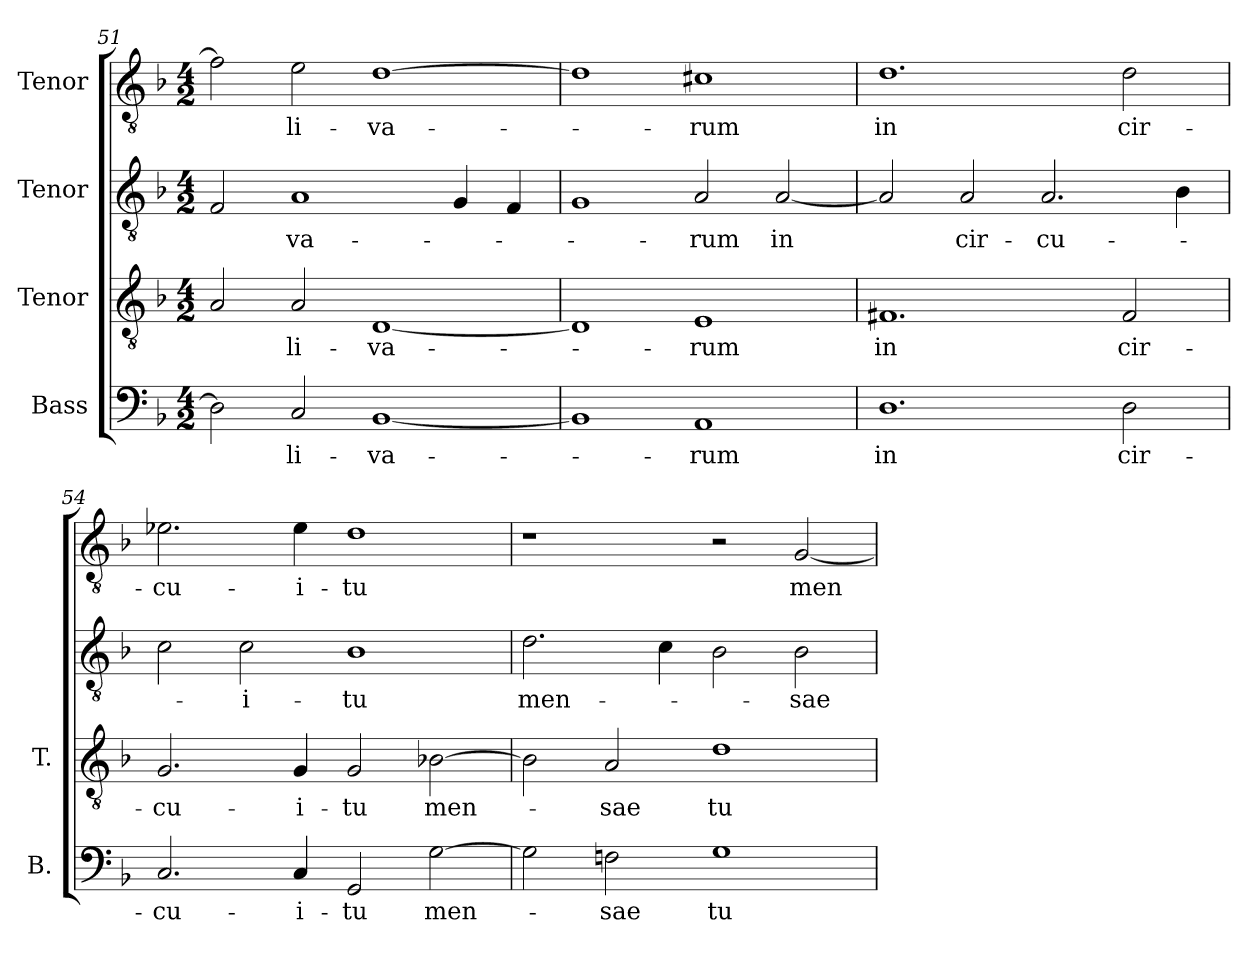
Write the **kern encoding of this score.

**kern	**text	**kern	**text	**kern	**text	**kern	**text
*part4	*part4	*part3	*part3	*part2	*part2	*part1	*part1
*staff4	*staff4	*staff3	*staff3	*staff2	*staff2	*staff1	*staff1
*I"Bass	*	*I"Tenor	*	*I"Tenor	*	*I"Tenor	*
*I'B.	*	*I'T.	*	*	*	*	*
!!LO:LB:g=z
*clefF4	*	*clefGv2	*	*clefGv2	*	*clefGv2	*
*	*	*ITrd7c12	*	*ITrd7c12	*	*ITrd7c12	*
*k[b-]	*	*k[b-]	*	*k[b-]	*	*k[b-]	*
*F:	*	*F:	*	*F:	*	*F:	*
*M4/2	*	*M4/2	*	*M4/2	*	*M4/2	*
=51	=51	=51	=51	=51	=51	=51	=51
2Di\]	.	2AAi/	.	2FFi/	.	2Fi\]	.
!	!LO:LY:b:color=#000000	!	!	!	!	!	!
!	!	!	!LO:LY:b:color=#000000	!	!	!	!
!	!	!	!	!	!LO:LY:b:color=#000000	!	!
!	!	!	!	!	!	!	!LO:LY:b:color=#000000
2Ci/	-li-	2AAi/	-li-	1AAi	-va-	2Ei\	-li-
!	!LO:LY:b:color=#000000	!	!	!	!	!	!
!	!	!	!LO:LY:b:color=#000000	!	!	!	!
!	!	!	!	!	!	!	!LO:LY:b:color=#000000
[1BB-i	-va-	[1DDi	-va-	.	.	[1Di	-va-
.	.	.	.	4GGi/	.	.	.
.	.	.	.	4FFi/	.	.	.
=52	=52	=52	=52	=52	=52	=52	=52
1BB-i]	.	1DDi]	.	1GGi	.	1Di]	.
!	!LO:LY:b:color=#000000	!	!	!	!	!	!
!	!	!	!LO:LY:b:color=#000000	!	!	!	!
!	!	!	!	!	!LO:LY:b:color=#000000	!	!
!	!	!	!	!	!	!	!LO:LY:b:color=#000000
1AAi	-rum	1EEi	-rum	2AAi/	-rum	1C#Xi	-rum
!	!	!	!	!	!LO:LY:b:color=#000000	!	!
.	.	.	.	[2AAi/	in	.	.
=53	=53	=53	=53	=53	=53	=53	=53
!	!LO:LY:b:color=#000000	!	!	!	!	!	!
!	!	!	!LO:LY:b:color=#000000	!	!	!	!
!	!	!	!	!	!	!	!LO:LY:b:color=#000000
1.Di	in	1.FF#Xi	in	2AAi/]	.	1.Di	in
!	!	!	!	!	!LO:LY:b:color=#000000	!	!
.	.	.	.	2AAi/	cir-	.	.
!	!	!	!	!	!LO:LY:b:color=#000000	!	!
.	.	.	.	2.AAi/	-cu-	.	.
!	!LO:LY:b:color=#000000	!	!	!	!	!	!
!	!	!	!LO:LY:b:color=#000000	!	!	!	!
!	!	!	!	!	!	!	!LO:LY:b:color=#000000
2Di\	cir-	2FF#i/	cir-	.	.	2Di\	cir-
.	.	.	.	4BB-i\	.	.	.
=54	=54	=54	=54	=54	=54	=54	=54
!	!LO:LY:b:color=#000000	!	!	!	!	!	!
!	!	!	!LO:LY:b:color=#000000	!	!	!	!
!	!	!	!	!	!	!	!LO:LY:b:color=#000000
2.Ci/	-cu-	2.GGi/	-cu-	2Ci\	.	2.E-Xi\	-cu-
!	!	!	!	!	!LO:LY:b:color=#000000	!	!
.	.	.	.	2Ci\	-i-	.	.
!	!LO:LY:b:color=#000000	!	!	!	!	!	!
!	!	!	!LO:LY:b:color=#000000	!	!	!	!
!	!	!	!	!	!	!	!LO:LY:b:color=#000000
4Ci/	-i-	4GGi/	-i-	.	.	4E-i\	-i-
!	!LO:LY:b:color=#000000	!	!	!	!	!	!
!	!	!	!LO:LY:b:color=#000000	!	!	!	!
!	!	!	!	!	!LO:LY:b:color=#000000	!	!
!	!	!	!	!	!	!	!LO:LY:b:color=#000000
2GGi/	-tu	2GGi/	-tu	1BB-i	-tu	1Di	-tu
!	!LO:LY:b:color=#000000	!	!	!	!	!	!
!	!	!	!LO:LY:b:color=#000000	!	!	!	!
[2Gi\	men-	[2BB-Xi\	men-	.	.	.	.
=55	=55	=55	=55	=55	=55	=55	=55
!	!	!	!	!	!LO:LY:b:color=#000000	!	!
2Gi\]	.	2BB-i\]	.	2.Di\	men-	1r	.
!	!LO:LY:b:color=#000000	!	!	!	!	!	!
!	!	!	!LO:LY:b:color=#000000	!	!	!	!
2Fni\	-sae	2AAi/	-sae	.	.	.	.
.	.	.	.	4Ci\	.	.	.
!	!LO:LY:b:color=#000000	!	!	!	!	!	!
!	!	!	!LO:LY:b:color=#000000	!	!	!	!
1Gi	tu-	1Di	tu-	2BB-i\	.	2r	.
!	!	!	!	!	!LO:LY:b:color=#000000	!	!
!	!	!	!	!	!	!	!LO:LY:b:color=#000000
.	.	.	.	2BB-i\	-sae	[2GGi/	men-
=	=	=	=	=	=	=	=
*-	*-	*-	*-	*-	*-	*-	*-
